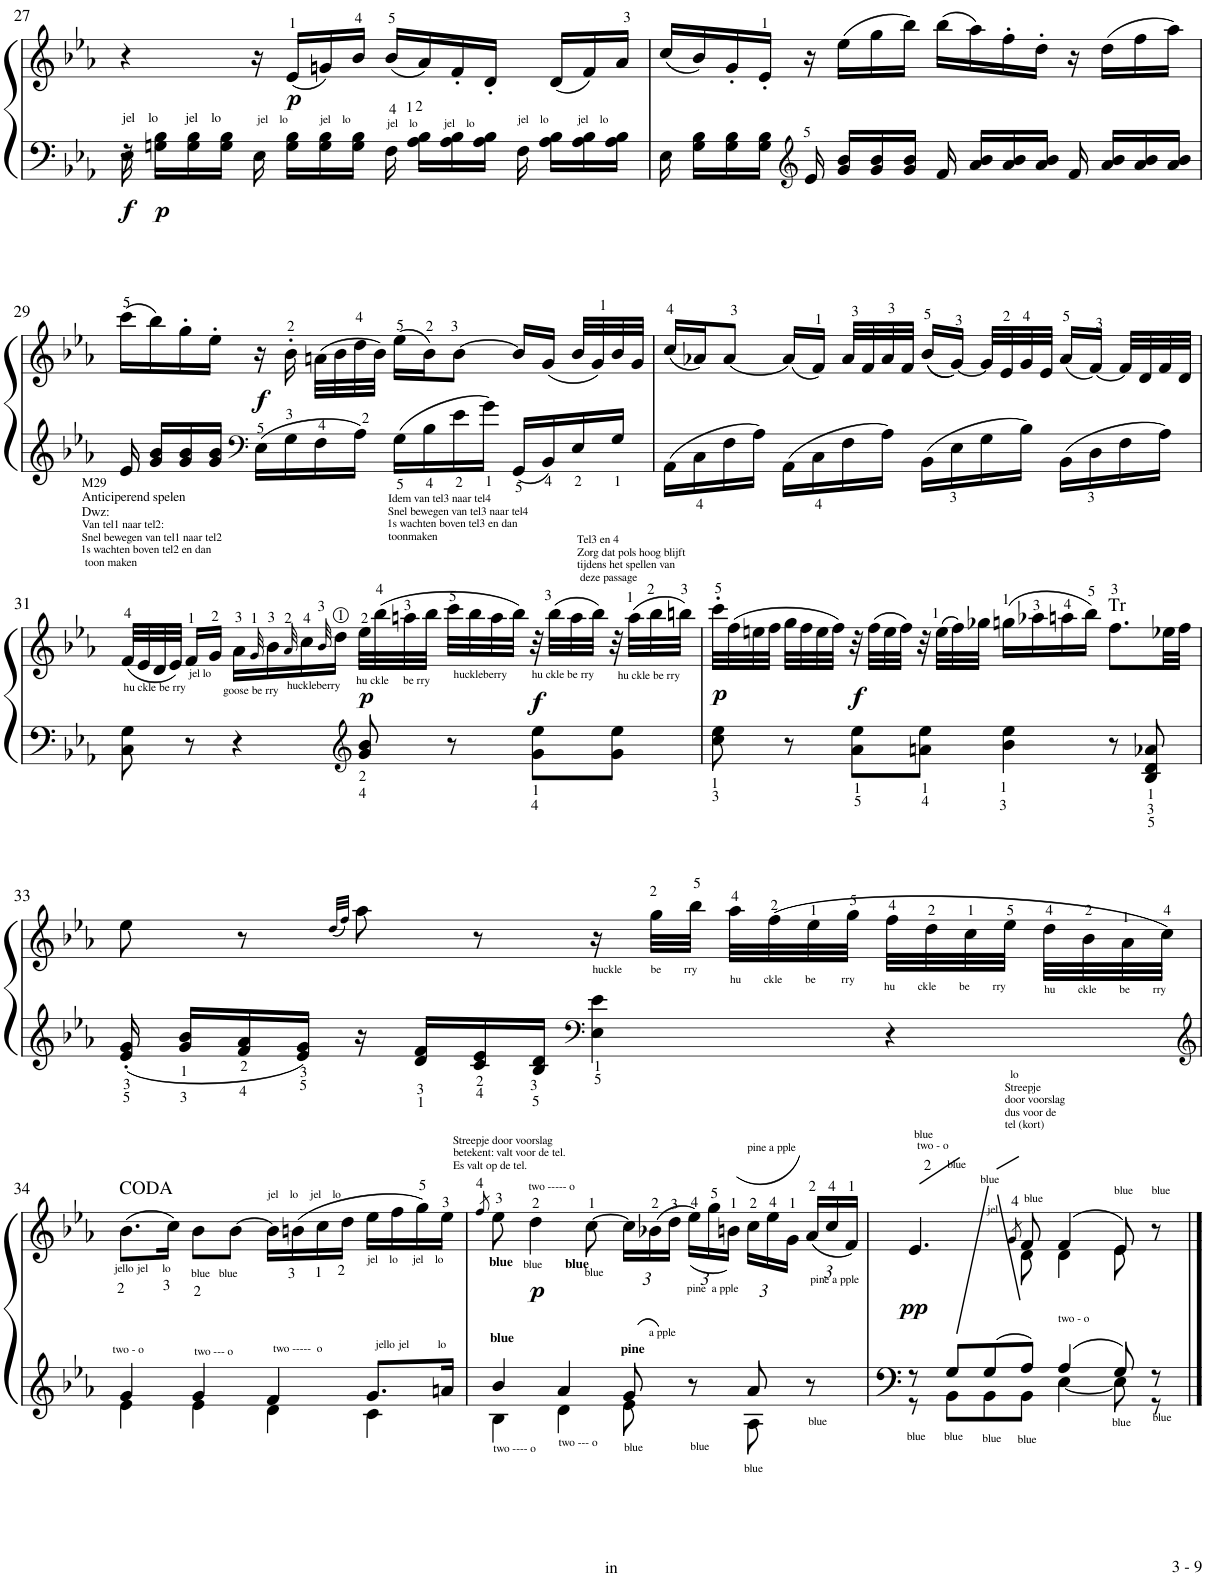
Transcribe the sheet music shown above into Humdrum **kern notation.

**kern	**kern	**dynam
*part1	*part1	*part1
*staff2	*staff1	*staff1/2
*I"Piano	*	*
*I'Pno.	*	*
!!LO:PB:g=z
*clefF4	*clefG2	*
*k[b-e-a-]	*k[b-e-a-]	*
*M4/4	*M4/4	*
*met(c)	*met(c)	*
=27	=27	=27
*^	*	*
!LO:TX:a:t=jel    lo        jel    lo	!	!	!
!	!	!	!LO:DY:b=2
16r	16E-\	4r	f
!	!	!	!LO:DY:b=2
16Gn\ 16B-\LL	8.ryy	.	p
16G\ 16B-\	.	.	.
16G\ 16B-\JJ	.	.	.
!LO:TX:a:t=jel    lo           jel    lo	!	!	!
16ryy	16E-\	16r	.
!	!	!	!LO:DY:b
16G\ 16B-\LL	8.ryy	(16e-/LL	p
16G\ 16B-\	.	16gn/)	.
16G\ 16B-\JJ	.	16b-/JJ	.
!LO:TX:a:t=jel    lo         jel    lo	!	!	!
16ryy	16F\	(16b-/LL	.
16A-\ 16B-\LL	8.ryy	16a-/)	.
16A-\ 16B-\	.	16f'/	.
16A-\ 16B-\JJ	.	16d'/JJ	.
!LO:TX:a:t=jel    lo          jel    lo	!	!	!
16ryy	16F\	16ryy	.
16A-\ 16B-\LL	8.ryy	(16d/LL	.
16A-\ 16B-\	.	16f/)	.
16A-\ 16B-\JJ	.	16a-/JJ	.
=28	=28	=28	=28
16ryy	16E-\	(16cc/LL	.
16G\ 16B-\LL	8.ryy	16b-/)	.
16G\ 16B-\	.	16g'/	.
16G\ 16B-\JJ	.	16e-'/JJ	.
*clefG2	*	*	*
16ryy	16e-/	16r	.
16g/ 16b-/LL	8.ryy	(16ee-\LL	.
16g/ 16b-/	.	16gg\	.
16g/ 16b-/JJ	.	16bb-\JJ)	.
16ryy	16f/	(16bb-\LL	.
16a-/ 16b-/LL	8.ryy	16aa-\)	.
16a-/ 16b-/	.	16ff'\	.
16a-/ 16b-/JJ	.	16dd'\JJ	.
16ryy	16f/	16r	.
16a-/ 16b-/LL	8.ryy	(16dd\LL	.
16a-/ 16b-/	.	16ff\	.
16a-/ 16b-/JJ	.	16aa-\JJ)	.
!!LO:LB:g=z
=29	=29	=29	=29
!LO:TX:b:t=M29	!	!	!
!LO:TX:b:t=Anticiperend spelen	!	!	!
!LO:TX:b:t=Dwz&colon;	!	!	!
!LO:TX:b:t=Van tel1 naar tel2&colon;	!	!	!
!LO:TX:b:t=Snel bewegen van tel1 naar tel2	!	!	!
!LO:TX:b:t=1s wachten boven tel2 en dan	!	!	!
!LO:TX:b:t=toon maken	!	!	!
4ryy	16e-/	(16ccc\LL	.
.	16g/ 16b-/LL	16bb-\)	.
.	16g/ 16b-/	16gg'\	.
.	16g/ 16b-/JJ	16ee-'\JJ	.
*clefF4	*	*	*
!	!	!	!LO:DY:b
16E-\LL	2.ryy	16r	f
16G\	.	16b-'\	.
16F\	.	(>32an\LLL	.
.	.	32b-\	.
16A-\JJ	.	32dd\	.
.	.	32b-\JJJ)	.
!LO:TX:b:t=Idem van tel3 naar tel4	!	!	!
!LO:TX:b:t=Snel bewegen van tel3 naar tel4	!	!	!
!LO:TX:b:t=1s wachten boven tel3 en dan	!	!	!
!LO:TX:b:t=toonmaken	!	!	!
16G\LL	.	(16ee-\LL	.
16B-\	.	16b-\J)	.
16e-\	.	[8b-\J	.
16g\JJ	.	.	.
16GG/LL	.	16b-/LL]	.
16BB-/	.	(16g/JJ	.
16E-/	.	32b-/LLL	.
.	.	32g/)	.
16G/JJ	.	32b-/	.
.	.	32g/JJJ	.
*v	*v	*	*
=30	=30	=30
16AA-\LL	(16cc/LL	.
16C\	16a-X/J)	.
16F\	[8a-/J	.
16A-\JJ	.	.
16AA-\LL	(16a-/LL]	.
16C\	16f/JJ)	.
16F\	32a-/LLL	.
.	32f/	.
16A-\JJ	32a-/	.
.	32f/JJJ	.
16BB-\LL	((16b-/LL	.
16E-\	[16g/JJ))	.
16G\	32g/LLL]	.
.	32e-/	.
16B-\JJ	32g/	.
.	32e-/JJJ	.
16BB-\LL	(16a-/LL	.
16D\	[16f/JJ)	.
16F\	32f/LLL]	.
.	32d/	.
16A-\JJ	32f/	.
.	32d/JJJ	.
!!LO:LB:g=z
=31	=31	=31
!	!LO:TX:b:t=hu ckle be rry	!
8C\ 8G\	(32f/LLL	.
.	32e-/	.
.	32d/	.
.	32e-/JJJ)	.
!	!LO:TX:b:t=jel lo	!
8r	16f/LL	.
.	16g/JJ	.
!	!LO:TX:b:t=goose be rry	!
4r	16a-\LL	.
.	32qg/	.
.	16b-\	.
.	32qa-/	.
!	!LO:TX:b:t=huckleberry	!
.	16cc\	.
.	32qb-/	.
.	16dd\JJ	.
*clefG2	*	*
!	!LO:TX:b:t=hu ckle     be rry	!
!	!	!LO:DY:b
8g/ 8b-/	32ee-\LLL	p
.	(32bb-\	.
.	32aan\	.
.	32bb-\JJJ	.
!	!LO:TX:b:t=huckleberry	!
8r	32ccc\LLL	.
.	32bb-\	.
.	32aa\	.
.	32bb-\JJJ)	.
!	!LO:TX:b:t=hu ckle be rry	!
!	!LO:TX:a:t=Tel3 en 4	!
!	!LO:TX:a:t=Zorg dat pols hoog blijft	!
!	!LO:TX:a:t=tijdens het spellen van	!
!	!LO:TX:a:t=deze passage	!
!	!	!LO:DY:b
8g\ 8ee-\L	32r	f
.	(32bb-\LLL	.
.	32aa\	.
.	32bb-\JJJ)	.
!	!LO:TX:b:t=hu ckle be rry	!
8g\ 8ee-\J	32r	.
.	(32aa\LLL	.
.	32bb-\	.
.	32bbn\JJJ)	.
=32	=32	=32
!	!	!LO:DY:b
8cc\ 8ee-\	32ccc'\LLL	p
.	(32ff\	.
.	32een\	.
.	32ff\JJJ	.
8r	32gg\LLL	.
.	32ff\	.
.	32ee\	.
.	32ff\JJJ)	.
!	!	!LO:DY:b
8a-\ 8ee-\L	32r	f
.	(32ff\LLL	.
.	32ee\	.
.	32ff\JJJ)	.
8an\ 8ee-\J	32r	.
.	(32ee\LLL	.
.	32ff\)	.
.	32gg-X\JJJ	.
4b-\ 4ee-\	(16ggn\LL	.
.	16aa-X\	.
.	16aan\	.
.	16bb-\JJ)	.
!	!LO:TX:a:t=Tr	!
8r	8.ff\L	.
8B-/ 8d/ 8a-X/	.	.
.	32ee-X\LL	.
.	32ff\JJJ	.
!!LO:LB:g=z
=33	=33	=33
16e-/' 16g/'	8ee-\	.
16g/ 16b-/LL	.	.
16f/ 16a-/	8r	.
16e-/ 16g/JJ	.	.
.	(32qdd/LLL	.
.	32qff/JJJ)	.
16r	8aa-\	.
16d/ 16f/LL	.	.
16c/ 16e-/	8r	.
16B-/ 16d/JJ	.	.
*clefF4	*	*
!	!LO:TX:b:t=huckle          be        rry	!
4E-\ 4e-\	16r	.
.	32gg\LLL	.
.	32bb-\JJJ	.
!	!LO:TX:b:t=hu        ckle        be         rry	!
.	32aa-\LLL	.
.	(32ff\	.
.	32ee-\	.
.	32gg\JJJ	.
!	!LO:TX:b:t=hu        ckle        be        rry	!
4r	32ff\LLL	.
.	32dd\	.
.	32cc\	.
.	32ee-\JJJ	.
!	!LO:TX:b:t=hu        ckle        be        rry	!
.	32dd\LLL	.
.	32b-\	.
.	32a-\	.
.	32cc\JJJ)	.
!!LO:LB:g=z
=34	=34	=34
*clefG2	*	*
*^	*	*
!	!	!LO:TX:b:t=jello jel     lo	!
!LO:TX:a:t=two - o	!	!	!
4g/	4e-\	(8.b-\L	.
.	.	16cc\Jk)	.
!	!	!LO:TX:b:t=blue   blue	!
!LO:TX:a:t=two --- o	!	!	!
4g/	4e-\	8b-\L	.
.	.	[8b-\J	.
!	!	!LO:TX:a:t=jel    lo    jel    lo	!
!LO:TX:a:t=two -----  o	!	!	!
4f/	4d\	16b-\LL]	.
.	.	(16bn\	.
.	.	16cc\	.
.	.	16dd\JJ	.
!	!	!LO:TX:b:t=jel    lo     jel    lo	!
!LO:TX:a:t=jello jel          lo	!	!	!
8.g/L	4c\	16ee-\LL	.
.	.	16ff\	.
.	.	16gg\)	.
16an/Jk	.	16ee-\JJ	.
=35	=35	=35	=35
.	.	8qff/	.
!	!	!LO:TX:b:B:t=blue	!
!	!	!LO:TX:a:t=Streepje door voorslag	!
!	!	!LO:TX:a:t=betekent&colon; valt voor de tel.	!
!	!	!LO:TX:a:t=Es valt op de tel.	!
!LO:TX:b:t=two ---- o	!	!	!
!LO:TX:a:B:t=blue	!	!	!
4b-/	4B-\	8ee-\	.
!	!	!LO:TX:a:t=two ----- o	!
!	!	!LO:TX:b:t=blue	!
!	!	!LO:TX:b:B:t=blue	!
!	!	!	!LO:DY:b
.	.	4dd\	p
!LO:TX:b:t=two --- o	!	!	!
4a-/	4d\	.	.
!	!	!LO:TX:b:t=blue	!
.	.	[8cc\	.
*	*	*Xbrackettup	*
!	!	!LO:TX:b:t=a pple	!
!LO:TX:b:t=blue	!	!	!
!LO:TX:a:B:t=pine	!	!	!
8g/	8e-\	(24cc\LL]	.
.	.	(24b-X\)	.
.	.	24dd\JJ	.
!	!	!LO:TX:b:t=pine  a pple	!
!LO:TX:b:t=blue	!	!	!
8r	8ryy	(<24ee-\LL)	.
.	.	24gg\	.
.	.	24bn\JJ)	.
!	!	!LO:TX:a:t=pine a pple	!
!LO:TX:b:t=blue	!	!	!
8a-/	8A-\	(<24cc\LL	.
.	.	24ee-\	.
.	.	24g\JJ	.
!	!	!LO:TX:b:t=pine a pple	!
!LO:TX:b:t=blue	!	!	!
8r	8ryy	(24a-/LL)	.
.	.	24cc/	.
.	.	24f/JJ)	.
=36	=36	=36	=36
*	*	*^	*
!	!	!LO:TX:a:t=two - o	!	!
!	!	!LO:TX:a:t=blue	!	!
!LO:TX:b:t=blue	!	!	!	!
!	!	!	!	!LO:DY:b
8r	8r	4.e-/	4.ryy	pp
!LO:TX:a:t=blue	!	!	!	!
!LO:TX:b:t=blue	!	!	!	!
8G/L	8BB-\L	.	.	.
!LO:TX:a:t=jel	!	!	!	!
!LO:TX:a:t=blue	!	!	!	!
!LO:TX:b:t=blue	!	!	!	!
8G/	8BB-\	.	.	.
.	.	8qg/	.	.
!	!	!LO:TX:a:t=blue	!	!
!	!	!LO:TX:a:t=Streepje	!	!
!	!	!LO:TX:a:t=door voorslag	!	!
!	!	!LO:TX:a:t=dus voor de	!	!
!	!	!LO:TX:a:t=tel (kort)	!	!
!	!	!LO:TX:a:t=lo	!	!
!LO:TX:b:t=blue	!	!	!	!
8A-/J	8BB-\J	8f/	8d\	.
!LO:TX:a:t=two - o	!	!	!	!
4A-/	[4E-\	(4f/	4d\	.
!	!	!LO:TX:a:t=blue	!	!
!LO:TX:b:t=blue	!	!	!	!
8G/	8E-\]	8e-/)	8e-\	.
!	!	!LO:TX:a:t=blue	!	!
!LO:TX:b:t=blue	!	!	!	!
8r	8r	8r	8ryy	.
*v	*v	*	*	*
*	*v	*v	*
==	==	==
*-	*-	*-
